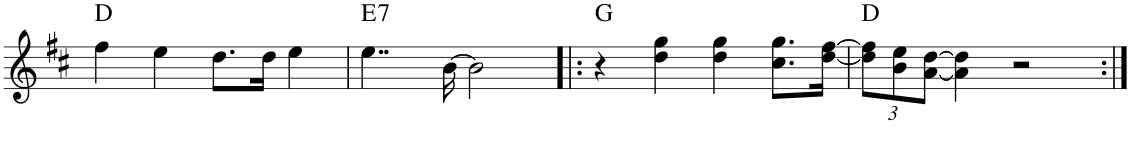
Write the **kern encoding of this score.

**kern	**harte
*part1	*part1
*staff1	*
*I"Piano	*
*I'Pno.	*
!!LO:PB:g=z
*clefG2	*
*k[f#c#]	*
*M4/4	*
=37	=37
4ff#\	D:maj
4ee\	.
8.dd\L	.
16dd\Jk	.
4ee\	.
=38	=38
!	!LO:H:kt=7
4..ee\	E:7
[16b\	.
2b\]	.
=39!|:	=39!|:
4r	G:maj
4dd\ 4gg\	.
4dd\ 4gg\	.
8.cc#\ 8.gg\L	.
[16dd\ [16ff#\Jk	.
=40	=40
*Xbrackettup	*
12dd\] 12ff#\]L	D:maj
12b\ 12ee\	.
[12a\ [12dd\J	.
4a\] 4dd\]	.
2r	.
=:|!	=:|!
*-	*-
